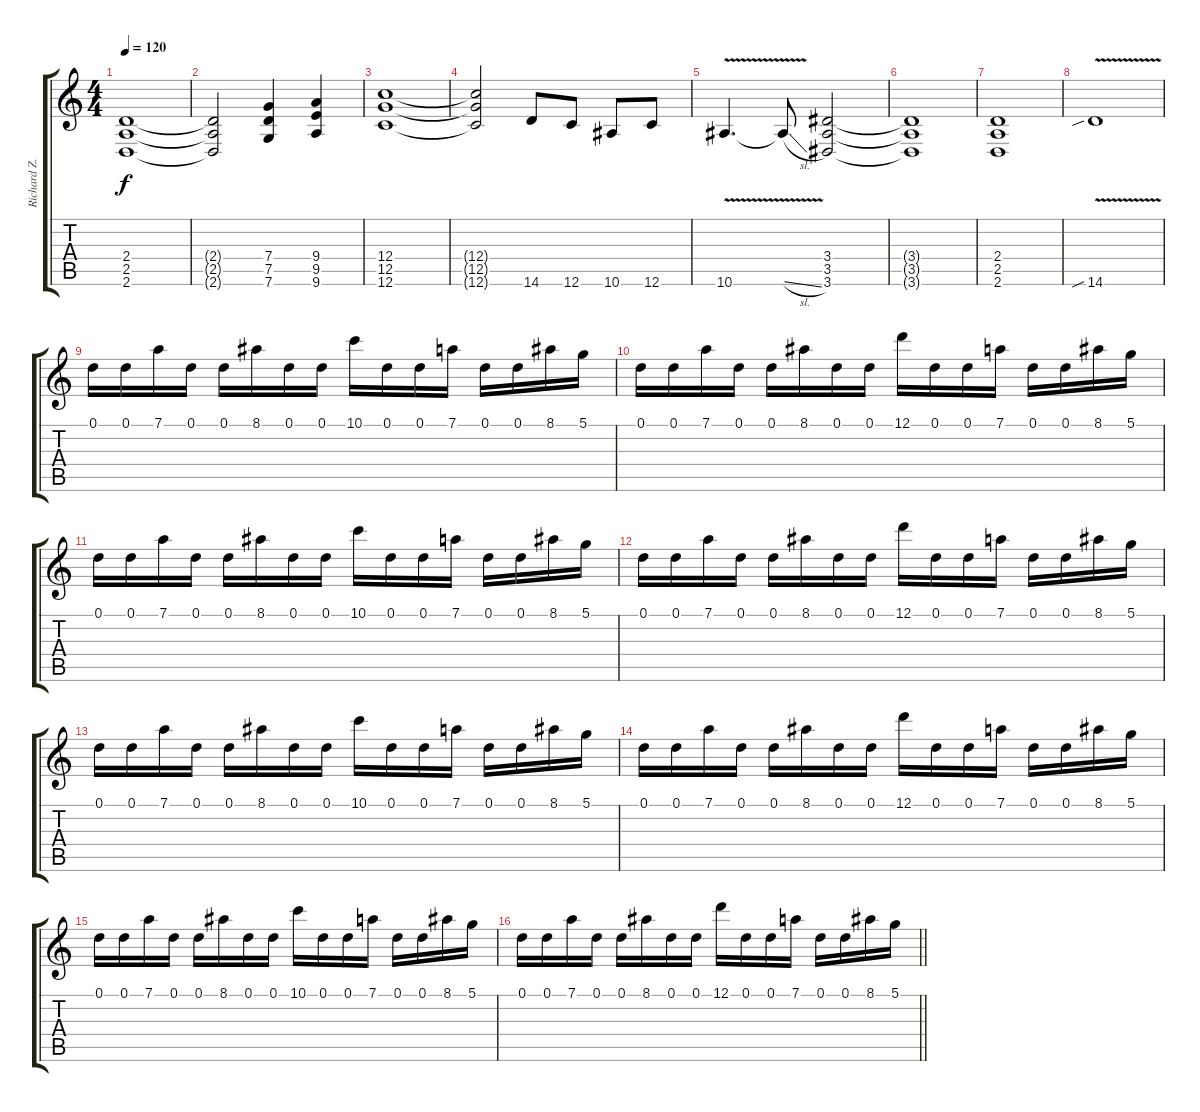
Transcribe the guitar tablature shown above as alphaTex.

\track ("Richard Z. Kruspe" "Richard Z.") {instrument distortionguitar}
\staff {score tabs}
\tuning (D4 A3 F3 C3 G2 C2) {hide}
\ts (4 4)
\tempo 120
\clef g2
\ks c
(2.4 2.5 2.6).1{dy f} |
(2.4{t} 2.5{t} 2.6{t}).2 (7.4 7.5 7.6).4 (9.4 9.5 9.6).4 |
(12.4 12.5 12.6).1 |
(12.4{t} 12.5{t} 12.6{t}).2 14.6.8 12.6.8 10.6.8 12.6.8 |
10.6{v}.4{d} 10.6{v sl t}.8 (3.4 3.5 3.6).2 |
(3.4{t} 3.5{t} 3.6{t}).1 |
(2.4 2.5 2.6).1 |
14.6{v sib}.1 |
0.1.16{balance 8} 0.1.16 7.1.16 0.1.16 0.1.16 8.1.16 0.1.16 0.1.16 10.1.16 0.1.16 0.1.16 7.1.16 0.1.16 0.1.16 8.1.16 5.1.16 |
0.1.16 0.1.16 7.1.16 0.1.16 0.1.16 8.1.16 0.1.16 0.1.16 12.1.16 0.1.16 0.1.16 7.1.16 0.1.16 0.1.16 8.1.16 5.1.16 |
0.1.16 0.1.16 7.1.16 0.1.16 0.1.16 8.1.16 0.1.16 0.1.16 10.1.16 0.1.16 0.1.16 7.1.16 0.1.16 0.1.16 8.1.16 5.1.16 |
0.1.16 0.1.16 7.1.16 0.1.16 0.1.16 8.1.16 0.1.16 0.1.16 12.1.16 0.1.16 0.1.16 7.1.16 0.1.16 0.1.16 8.1.16 5.1.16 |
0.1.16 0.1.16 7.1.16 0.1.16 0.1.16 8.1.16 0.1.16 0.1.16 10.1.16 0.1.16 0.1.16 7.1.16 0.1.16 0.1.16 8.1.16 5.1.16 |
0.1.16 0.1.16 7.1.16 0.1.16 0.1.16 8.1.16 0.1.16 0.1.16 12.1.16 0.1.16 0.1.16 7.1.16 0.1.16 0.1.16 8.1.16 5.1.16 |
0.1.16 0.1.16 7.1.16 0.1.16 0.1.16 8.1.16 0.1.16 0.1.16 10.1.16 0.1.16 0.1.16 7.1.16 0.1.16 0.1.16 8.1.16 5.1.16 |
\barLineRight lightlight
0.1.16 0.1.16 7.1.16 0.1.16 0.1.16 8.1.16 0.1.16 0.1.16 12.1.16 0.1.16 0.1.16 7.1.16 0.1.16 0.1.16 8.1.16 5.1.16
